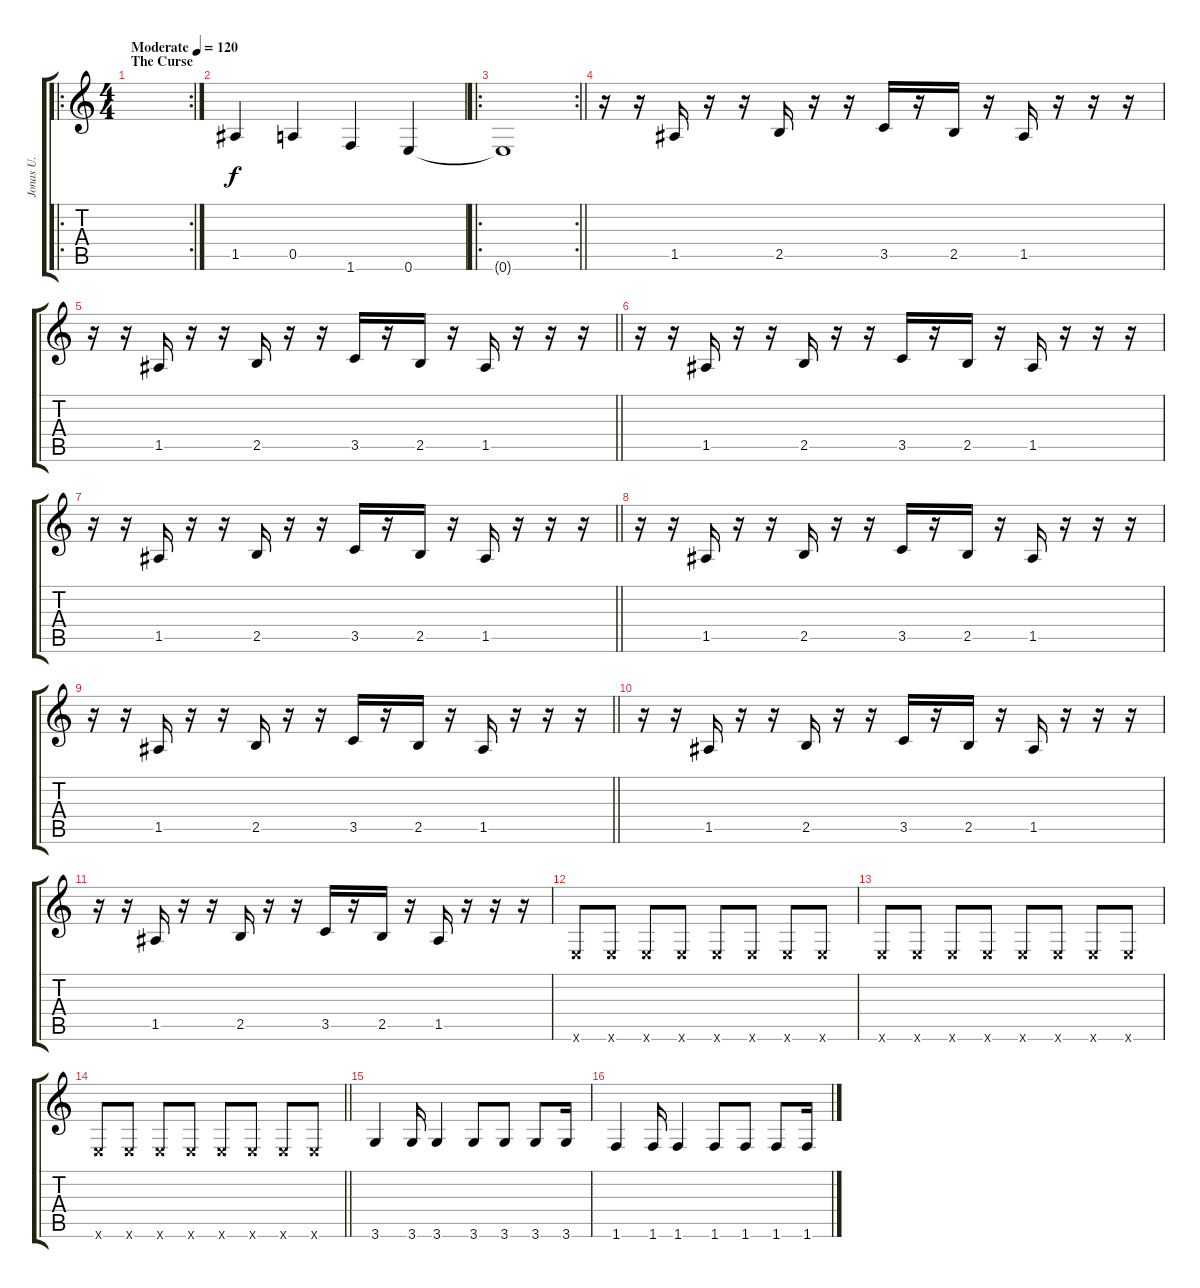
\track ("Jonas U." "Jonas U.") {instrument distortionguitar}
\staff {score tabs}
\tuning (E4 B3 G3 D3 A2 E2) {hide}
\ro
\rc 2
\ts (4 4)
\section ("" "The Curse")
\tempo (120 "Moderate")
\clef g2
\ks c
|
1.5.4 0.5.4 1.6.4 0.6.4 |
\ro
\rc 2
\barLineRight lightlight
0.6{t}.1 |
r.16 r.16 1.5.16 r.16 r.16 2.5.16 r.16 r.16 3.5.16 r.16 2.5.16 r.16 1.5.16 r.16 r.16 r.16 |
\barLineRight lightlight
r.16 r.16 1.5.16 r.16 r.16 2.5.16 r.16 r.16 3.5.16 r.16 2.5.16 r.16 1.5.16 r.16 r.16 r.16 |
r.16 r.16 1.5.16 r.16 r.16 2.5.16 r.16 r.16 3.5.16 r.16 2.5.16 r.16 1.5.16 r.16 r.16 r.16 |
\barLineRight lightlight
r.16 r.16 1.5.16 r.16 r.16 2.5.16 r.16 r.16 3.5.16 r.16 2.5.16 r.16 1.5.16 r.16 r.16 r.16 |
r.16 r.16 1.5.16 r.16 r.16 2.5.16 r.16 r.16 3.5.16 r.16 2.5.16 r.16 1.5.16 r.16 r.16 r.16 |
\barLineRight lightlight
r.16 r.16 1.5.16 r.16 r.16 2.5.16 r.16 r.16 3.5.16 r.16 2.5.16 r.16 1.5.16 r.16 r.16 r.16 |
r.16 r.16 1.5.16 r.16 r.16 2.5.16 r.16 r.16 3.5.16 r.16 2.5.16 r.16 1.5.16 r.16 r.16 r.16 |
r.16 r.16 1.5.16 r.16 r.16 2.5.16 r.16 r.16 3.5.16 r.16 2.5.16 r.16 1.5.16 r.16 r.16 r.16 |
0.6{x}.8 0.6{x}.8 0.6{x}.8 0.6{x}.8 0.6{x}.8 0.6{x}.8 0.6{x}.8 0.6{x}.8 |
0.6{x}.8 0.6{x}.8 0.6{x}.8 0.6{x}.8 0.6{x}.8 0.6{x}.8 0.6{x}.8 0.6{x}.8 |
\barLineRight lightlight
0.6{x}.8 0.6{x}.8 0.6{x}.8 0.6{x}.8 0.6{x}.8 0.6{x}.8 0.6{x}.8 0.6{x}.8 |
3.6.4 3.6.16 3.6.4 3.6.8 3.6.8 3.6.8 3.6.16 |
1.6.4 1.6.16 1.6.4 1.6.8 1.6.8 1.6.8 1.6.16
